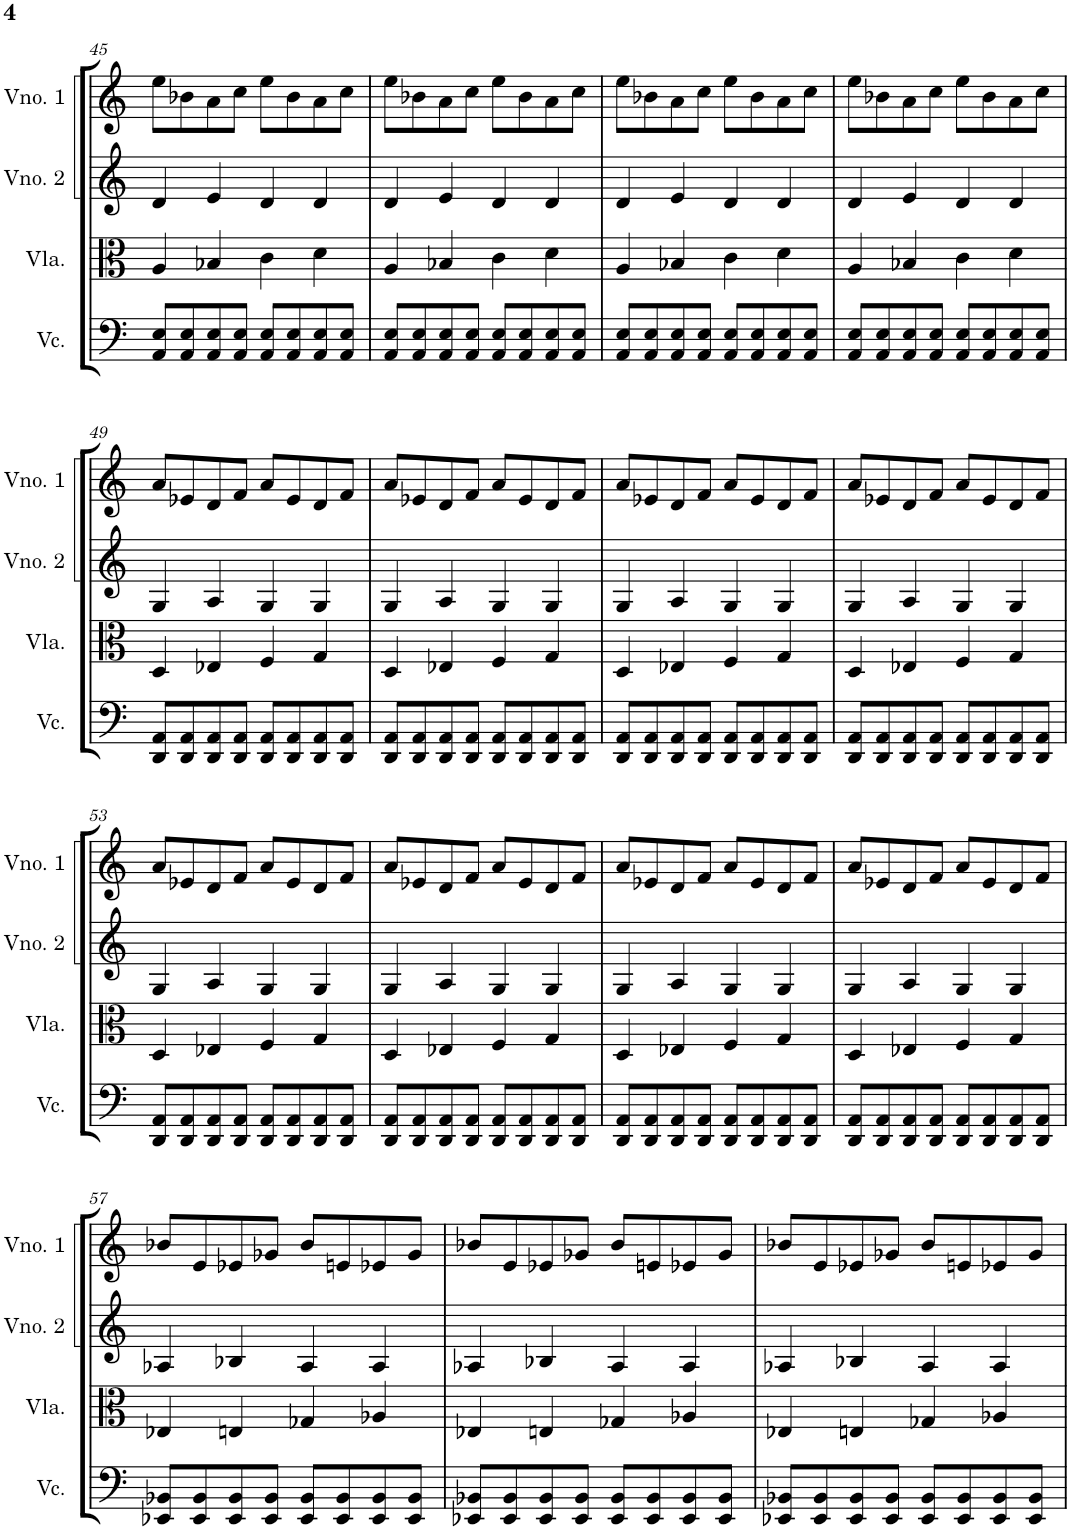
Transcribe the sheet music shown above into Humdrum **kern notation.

**kern	**kern	**kern	**kern
*part4	*part3	*part2	*part1
*staff4	*staff3	*staff2	*staff1
*I"Violoncelo	*I"Viola	*I"Violino 2	*I"Violino 1
*I'Vc.	*I'Vla.	*I'Vno. 2	*I'Vno. 1
!!LO:PB:g=z
*clefF4	*clefC3	*clefG2	*clefG2
*k[]	*k[]	*k[]	*k[]
*M4/4	*M4/4	*M4/4	*M4/4
=45	=45	=45	=45
8AA/ 8E/L	4A/	4d/	8ee\L
8AA/ 8E/	.	.	8b-X\
8AA/ 8E/	4B-X/	4e/	8a\
8AA/ 8E/J	.	.	8cc\J
8AA/ 8E/L	4c\	4d/	8ee\L
8AA/ 8E/	.	.	8b-\
8AA/ 8E/	4d\	4d/	8a\
8AA/ 8E/J	.	.	8cc\J
=46	=46	=46	=46
8AA/ 8E/L	4A/	4d/	8ee\L
8AA/ 8E/	.	.	8b-X\
8AA/ 8E/	4B-X/	4e/	8a\
8AA/ 8E/J	.	.	8cc\J
8AA/ 8E/L	4c\	4d/	8ee\L
8AA/ 8E/	.	.	8b-\
8AA/ 8E/	4d\	4d/	8a\
8AA/ 8E/J	.	.	8cc\J
=47	=47	=47	=47
8AA/ 8E/L	4A/	4d/	8ee\L
8AA/ 8E/	.	.	8b-X\
8AA/ 8E/	4B-X/	4e/	8a\
8AA/ 8E/J	.	.	8cc\J
8AA/ 8E/L	4c\	4d/	8ee\L
8AA/ 8E/	.	.	8b-\
8AA/ 8E/	4d\	4d/	8a\
8AA/ 8E/J	.	.	8cc\J
=48	=48	=48	=48
8AA/ 8E/L	4A/	4d/	8ee\L
8AA/ 8E/	.	.	8b-X\
8AA/ 8E/	4B-X/	4e/	8a\
8AA/ 8E/J	.	.	8cc\J
8AA/ 8E/L	4c\	4d/	8ee\L
8AA/ 8E/	.	.	8b-\
8AA/ 8E/	4d\	4d/	8a\
8AA/ 8E/J	.	.	8cc\J
!!LO:LB:g=z
=49	=49	=49	=49
8DD/ 8AA/L	4D/	4G/	8a/L
8DD/ 8AA/	.	.	8e-X/
8DD/ 8AA/	4E-X/	4A/	8d/
8DD/ 8AA/J	.	.	8f/J
8DD/ 8AA/L	4F/	4G/	8a/L
8DD/ 8AA/	.	.	8e-/
8DD/ 8AA/	4G/	4G/	8d/
8DD/ 8AA/J	.	.	8f/J
=50	=50	=50	=50
8DD/ 8AA/L	4D/	4G/	8a/L
8DD/ 8AA/	.	.	8e-X/
8DD/ 8AA/	4E-X/	4A/	8d/
8DD/ 8AA/J	.	.	8f/J
8DD/ 8AA/L	4F/	4G/	8a/L
8DD/ 8AA/	.	.	8e-/
8DD/ 8AA/	4G/	4G/	8d/
8DD/ 8AA/J	.	.	8f/J
=51	=51	=51	=51
8DD/ 8AA/L	4D/	4G/	8a/L
8DD/ 8AA/	.	.	8e-X/
8DD/ 8AA/	4E-X/	4A/	8d/
8DD/ 8AA/J	.	.	8f/J
8DD/ 8AA/L	4F/	4G/	8a/L
8DD/ 8AA/	.	.	8e-/
8DD/ 8AA/	4G/	4G/	8d/
8DD/ 8AA/J	.	.	8f/J
=52	=52	=52	=52
8DD/ 8AA/L	4D/	4G/	8a/L
8DD/ 8AA/	.	.	8e-X/
8DD/ 8AA/	4E-X/	4A/	8d/
8DD/ 8AA/J	.	.	8f/J
8DD/ 8AA/L	4F/	4G/	8a/L
8DD/ 8AA/	.	.	8e-/
8DD/ 8AA/	4G/	4G/	8d/
8DD/ 8AA/J	.	.	8f/J
!!LO:LB:g=z
=53	=53	=53	=53
8DD/ 8AA/L	4D/	4G/	8a/L
8DD/ 8AA/	.	.	8e-X/
8DD/ 8AA/	4E-X/	4A/	8d/
8DD/ 8AA/J	.	.	8f/J
8DD/ 8AA/L	4F/	4G/	8a/L
8DD/ 8AA/	.	.	8e-/
8DD/ 8AA/	4G/	4G/	8d/
8DD/ 8AA/J	.	.	8f/J
=54	=54	=54	=54
8DD/ 8AA/L	4D/	4G/	8a/L
8DD/ 8AA/	.	.	8e-X/
8DD/ 8AA/	4E-X/	4A/	8d/
8DD/ 8AA/J	.	.	8f/J
8DD/ 8AA/L	4F/	4G/	8a/L
8DD/ 8AA/	.	.	8e-/
8DD/ 8AA/	4G/	4G/	8d/
8DD/ 8AA/J	.	.	8f/J
=55	=55	=55	=55
8DD/ 8AA/L	4D/	4G/	8a/L
8DD/ 8AA/	.	.	8e-X/
8DD/ 8AA/	4E-X/	4A/	8d/
8DD/ 8AA/J	.	.	8f/J
8DD/ 8AA/L	4F/	4G/	8a/L
8DD/ 8AA/	.	.	8e-/
8DD/ 8AA/	4G/	4G/	8d/
8DD/ 8AA/J	.	.	8f/J
=56	=56	=56	=56
8DD/ 8AA/L	4D/	4G/	8a/L
8DD/ 8AA/	.	.	8e-X/
8DD/ 8AA/	4E-X/	4A/	8d/
8DD/ 8AA/J	.	.	8f/J
8DD/ 8AA/L	4F/	4G/	8a/L
8DD/ 8AA/	.	.	8e-/
8DD/ 8AA/	4G/	4G/	8d/
8DD/ 8AA/J	.	.	8f/J
!!LO:LB:g=z
=57	=57	=57	=57
8EE-X/ 8BB-X/L	4E-X/	4A-X/	8b-X/L
8EE-/ 8BB-/	.	.	8e/
8EE-/ 8BB-/	4En/	4B-X/	8e-X/
8EE-/ 8BB-/J	.	.	8g-X/J
8EE-/ 8BB-/L	4G-X/	4A-/	8b-/L
8EE-/ 8BB-/	.	.	8en/
8EE-/ 8BB-/	4A-X/	4A-/	8e-X/
8EE-/ 8BB-/J	.	.	8g-/J
=58	=58	=58	=58
8EE-X/ 8BB-X/L	4E-X/	4A-X/	8b-X/L
8EE-/ 8BB-/	.	.	8e/
8EE-/ 8BB-/	4En/	4B-X/	8e-X/
8EE-/ 8BB-/J	.	.	8g-X/J
8EE-/ 8BB-/L	4G-X/	4A-/	8b-/L
8EE-/ 8BB-/	.	.	8en/
8EE-/ 8BB-/	4A-X/	4A-/	8e-X/
8EE-/ 8BB-/J	.	.	8g-/J
=59	=59	=59	=59
8EE-X/ 8BB-X/L	4E-X/	4A-X/	8b-X/L
8EE-/ 8BB-/	.	.	8e/
8EE-/ 8BB-/	4En/	4B-X/	8e-X/
8EE-/ 8BB-/J	.	.	8g-X/J
8EE-/ 8BB-/L	4G-X/	4A-/	8b-/L
8EE-/ 8BB-/	.	.	8en/
8EE-/ 8BB-/	4A-X/	4A-/	8e-X/
8EE-/ 8BB-/J	.	.	8g-/J
=	=	=	=
*-	*-	*-	*-
